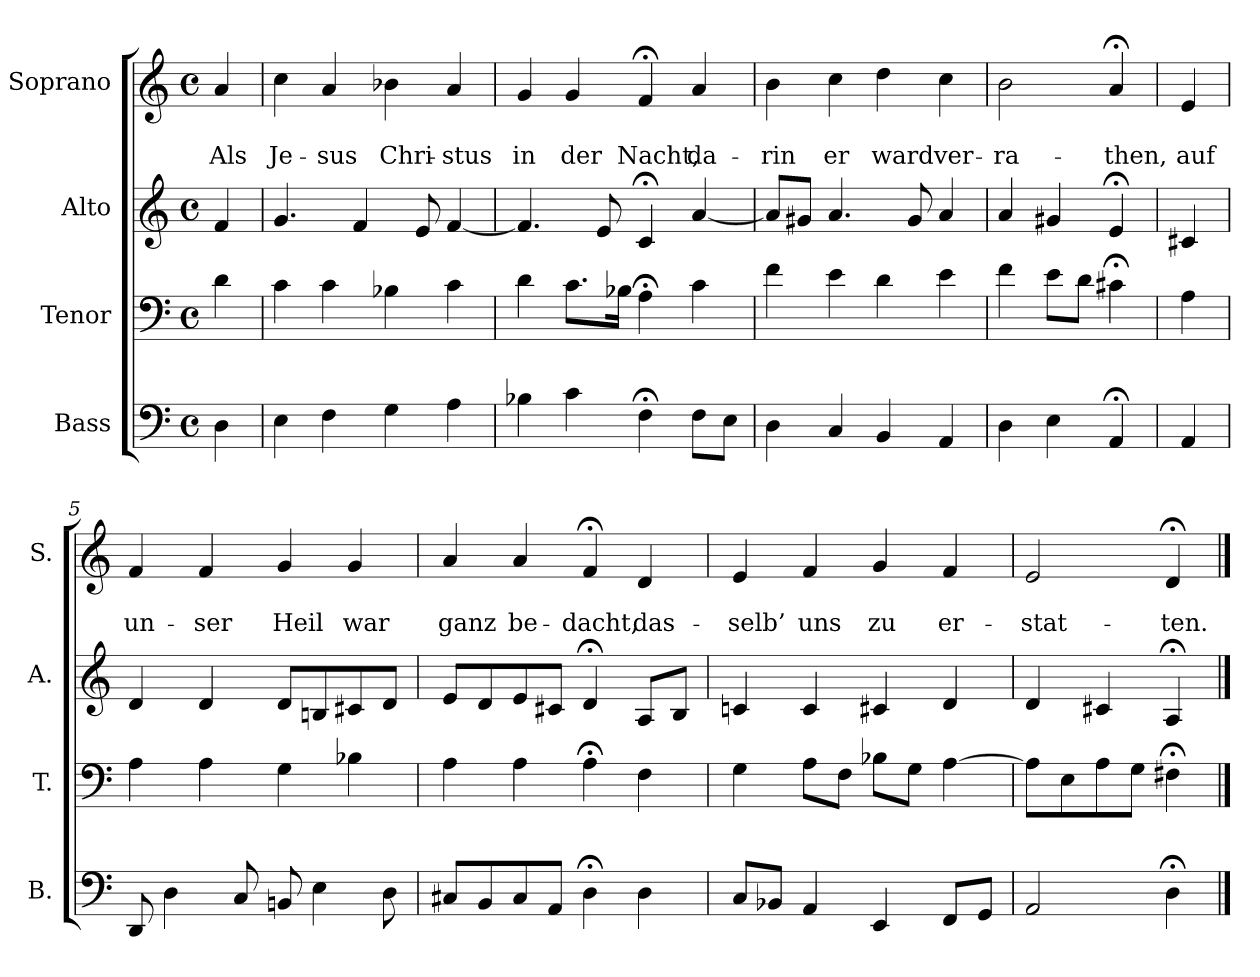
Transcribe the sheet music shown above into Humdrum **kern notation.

**kern	**kern	**kern	**kern	**text	**text
*part4	*part3	*part2	*part1	*part1	*part1
*staff4	*staff3	*staff2	*staff1	*staff1	*staff1
*I"Bass	*I"Tenor	*I"Alto	*I"Soprano	*	*
*I'B.	*I'T.	*I'A.	*I'S.	*	*
*clefF4	*clefF4	*clefG2	*clefG2	*	*
*k[]	*k[]	*k[]	*k[]	*	*
*a:	*a:	*a:	*a:	*	*
*M4/4	*M4/4	*M4/4	*M4/4	*	*
*met(c)	*met(c)	*met(c)	*met(c)	*	*
=	=	=	=	=	=
4D\	4d\	4f/	4a/	.	Als
=1	=1	=1	=1	=1	=1
4E\	4c\	4.g/	4cc\	.	Je-
4F\	4c\	.	4a/	.	-sus
.	.	4f/	.	.	.
4G\	4B-X\	.	4b-X\	.	Chri-
.	.	8e/	.	.	.
4A\	4c\	[4f/	4a/	.	-stus
=2	=2	=2	=2	=2	=2
4B-X\	4d\	4.f/]	4g/	.	in
4c\	8.c\L	.	4g/	.	der
.	.	8e/	.	.	.
.	16B-X\Jk	.	.	.	.
4F;<\	4A;<\	4c;</	4f;</	.	Nacht,
8F\L	4c\	[4a/	4a/	.	da-
8E\J	.	.	.	.	.
=3	=3	=3	=3	=3	=3
4D\	4f\	8a/L]	4b\	.	-rin
.	.	8g#X/J	.	.	.
4C/	4e\	4.a/	4cc\	.	er
4BB/	4d\	.	4dd\	.	ward
.	.	8g#/	.	.	.
4AA/	4e\	4a/	4cc\	.	ver-
=4	=4	=4	=4	=4	=4
4D\	4f\	4a/	2b\	.	-ra-
4E\	8e\L	4g#X/	.	.	.
.	8d\J	.	.	.	.
4AA;</	4c#X;<\	4e;</	4a;</	.	-then,
!!LO:LB:g=z
=4a	=4a	=4a	=4a	=4a	=4a
4AA/	4A\	4c#X/	4e/	.	auf
=5	=5	=5	=5	=5	=5
8DD/	4A\	4d/	4f/	.	un-
4D\	.	.	.	.	.
.	4A\	4d/	4f/	.	-ser
8C/	.	.	.	.	.
8BBn/	4G\	8d/L	4g/	.	Heil
4E\	.	8Bn/	.	.	.
.	4B-X\	8c#X/	4g/	.	war
8D\	.	8d/J	.	.	.
=6	=6	=6	=6	=6	=6
8C#X/L	4A\	8e/L	4a/	.	ganz
8BB/	.	8d/	.	.	.
8C#/	4A\	8e/	4a/	.	be-
8AA/J	.	8c#X/J	.	.	.
4D;<\	4A;<\	4d;</	4f;</	.	-dacht,
4D\	4F\	8A/L	4d/	.	das-
.	.	8B/J	.	.	.
=7	=7	=7	=7	=7	=7
8C/L	4G\	4cn/	4e/	.	-selb’
8BB-X/J	.	.	.	.	.
4AA/	8A\L	4c/	4f/	.	uns
.	8F\J	.	.	.	.
4EE/	8B-X\L	4c#X/	4g/	.	zu
.	8G\J	.	.	.	.
8FF/L	[4A\	4d/	4f/	.	er-
8GG/J	.	.	.	.	.
=8	=8	=8	=8	=8	=8
2AA/	8A\L]	4d/	2e/	.	-stat-
.	8E\	.	.	.	.
.	8A\	4c#X/	.	.	.
.	8G\J	.	.	.	.
4D;<\	4F#X;<\	4A;</	4d;</	.	-ten.
==	==	==	==	==	==
*-	*-	*-	*-	*-	*-
